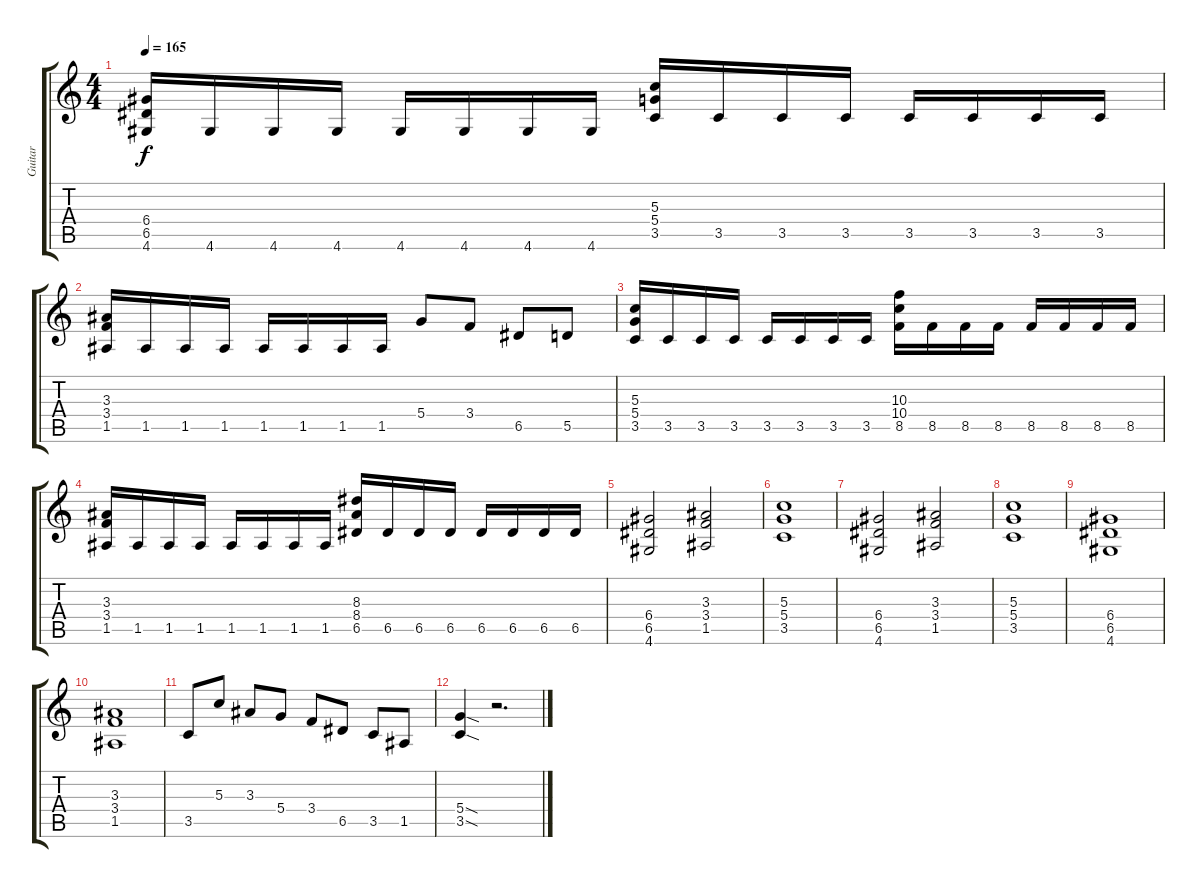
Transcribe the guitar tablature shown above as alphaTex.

\track ("Guitar" "Guitar") {instrument distortionguitar}
\staff {score tabs}
\tuning (E4 B3 G3 D3 A2 E2) {hide}
\ts (4 4)
\tempo 165
\clef g2
\ks c
(6.4 6.5 4.6).16{dy f} 4.6.16 4.6.16 4.6.16 4.6.16 4.6.16 4.6.16 4.6.16 (5.3 5.4 3.5).16 3.5.16 3.5.16 3.5.16 3.5.16 3.5.16 3.5.16 3.5.16 |
(3.3 3.4 1.5).16 1.5.16 1.5.16 1.5.16 1.5.16 1.5.16 1.5.16 1.5.16 5.4.8 3.4.8 6.5.8 5.5.8 |
(5.3 5.4 3.5).16 3.5.16 3.5.16 3.5.16 3.5.16 3.5.16 3.5.16 3.5.16 (10.3 10.4 8.5).16 8.5.16 8.5.16 8.5.16 8.5.16 8.5.16 8.5.16 8.5.16 |
(3.3 3.4 1.5).16 1.5.16 1.5.16 1.5.16 1.5.16 1.5.16 1.5.16 1.5.16 (8.3 8.4 6.5).16 6.5.16 6.5.16 6.5.16 6.5.16 6.5.16 6.5.16 6.5.16 |
(6.4 6.5 4.6).2 (3.3 3.4 1.5).2 |
(5.3 5.4 3.5).1 |
(6.4 6.5 4.6).2 (3.3 3.4 1.5).2 |
(5.3 5.4 3.5).1 |
(6.4 6.5 4.6).1 |
(3.3 3.4 1.5).1 |
3.5.8 5.3.8 3.3.8 5.4.8 3.4.8 6.5.8 3.5.8 1.5.8 |
(5.4{sod} 3.5{sod}).4 r.2{d}
